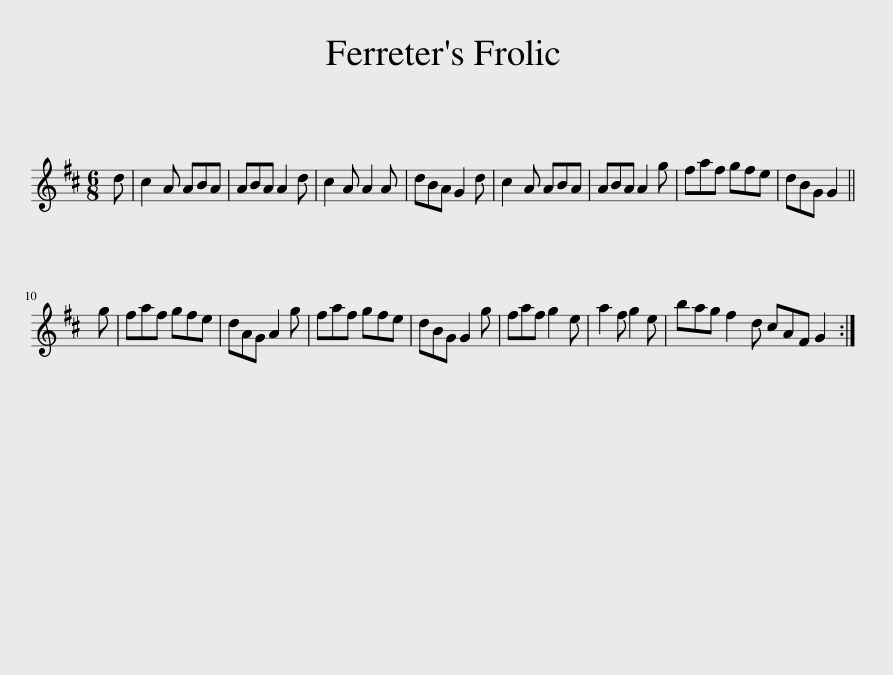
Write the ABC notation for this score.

X:1
L:1/8
M:6/8
I:linebreak $
K:D
V:1 treble
V:1
 d | c2 A ABA | ABA A2 d | c2 A A2 A | dBA G2 d | %5
 c2 A ABA | ABA A2 g | faf gfe | dBG G2 ||$ g | %10
 faf gfe | dAG A2 g | faf gfe | dBG G2 g | faf g2 e | %15
 a2 f g2 e | bag f2 d cAF G2 :| %17
